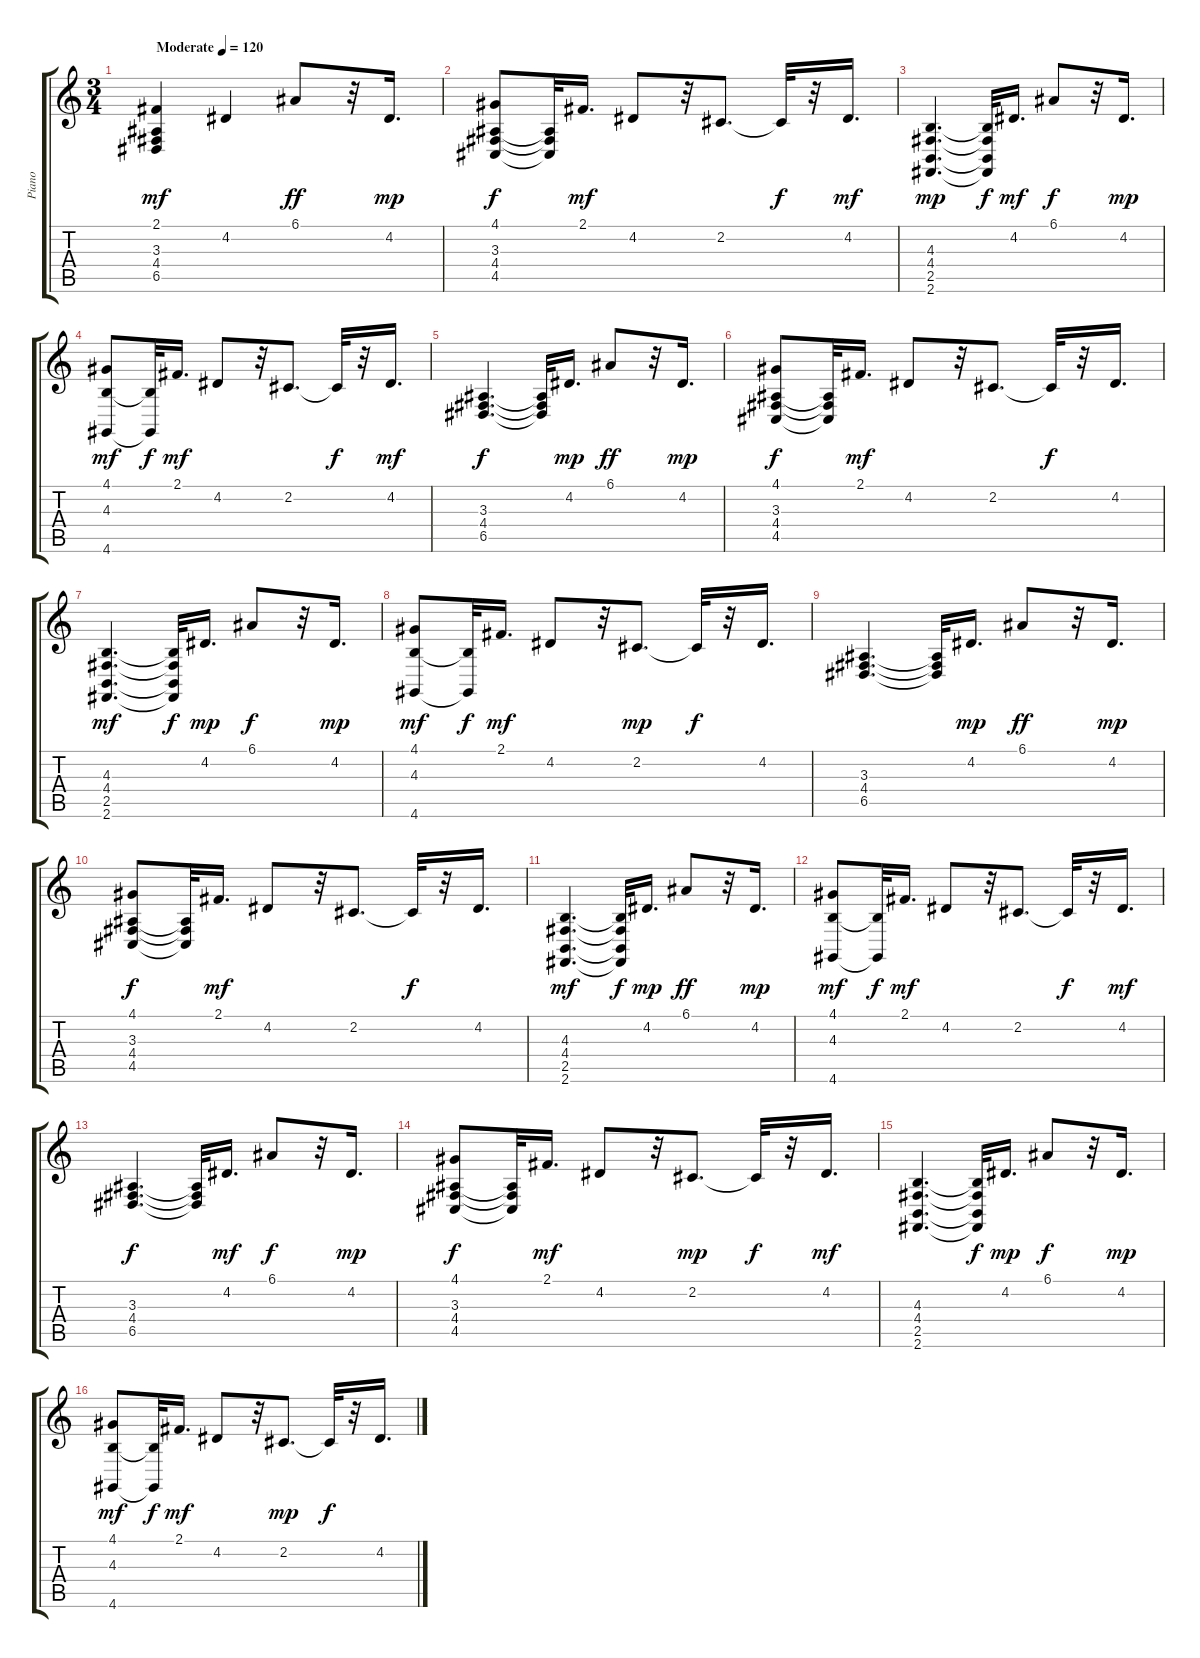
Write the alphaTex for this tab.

\track ("Piano" "Piano") {instrument acousticgrandpiano}
\staff {score tabs}
\tuning (E4 B3 G3 D3 A2 E2) {hide}
\ts (3 4)
\tempo (120 "Moderate")
\clef g2
\ks c
(2.1 3.3 4.4 6.5).4{dy mf instrument acousticgrandpiano} 4.2.4 6.1.8{dy ff} r.32 4.2.16{d dy mp} |
(4.1 3.3 4.4 4.5).8{dy f} (3.3{t} 4.4{t} 4.5{t}).32 2.1.16{d dy mf} 4.2.8 r.32 2.2.8{d} 2.2{t}.32{dy f} r.32 4.2.16{d dy mf} |
(4.3 4.4 2.5 2.6).4{d dy mp} (4.3{t} 4.4{t} 2.5{t} 2.6{t}).32{dy f} 4.2.16{d dy mf} 6.1.8{dy f} r.32 4.2.16{d dy mp} |
(4.1 4.3 4.6).8{dy mf} (4.3{t} 4.6{t}).32{dy f} 2.1.16{d dy mf} 4.2.8 r.32 2.2.8{d} 2.2{t}.32{dy f} r.32 4.2.16{d dy mf} |
(3.3 4.4 6.5).4{d dy f} (3.3{t} 4.4{t} 6.5{t}).32 4.2.16{d dy mp} 6.1.8{dy ff} r.32 4.2.16{d dy mp} |
(4.1 3.3 4.4 4.5).8{dy f} (3.3{t} 4.4{t} 4.5{t}).32 2.1.16{d dy mf} 4.2.8 r.32 2.2.8{d} 2.2{t}.32{dy f} r.32 4.2.16{d} |
(4.3 4.4 2.5 2.6).4{d dy mf} (4.3{t} 4.4{t} 2.5{t} 2.6{t}).32{dy f} 4.2.16{d dy mp} 6.1.8{dy f} r.32 4.2.16{d dy mp} |
(4.1 4.3 4.6).8{dy mf} (4.3{t} 4.6{t}).32{dy f} 2.1.16{d dy mf} 4.2.8 r.32 2.2.8{d dy mp} 2.2{t}.32{dy f} r.32 4.2.16{d} |
(3.3 4.4 6.5).4{d} (3.3{t} 4.4{t} 6.5{t}).32 4.2.16{d dy mp} 6.1.8{dy ff} r.32 4.2.16{d dy mp} |
(4.1 3.3 4.4 4.5).8{dy f} (3.3{t} 4.4{t} 4.5{t}).32 2.1.16{d dy mf} 4.2.8 r.32 2.2.8{d} 2.2{t}.32{dy f} r.32 4.2.16{d} |
(4.3 4.4 2.5 2.6).4{d dy mf} (4.3{t} 4.4{t} 2.5{t} 2.6{t}).32{dy f} 4.2.16{d dy mp} 6.1.8{dy ff} r.32 4.2.16{d dy mp} |
(4.1 4.3 4.6).8{dy mf} (4.3{t} 4.6{t}).32{dy f} 2.1.16{d dy mf} 4.2.8 r.32 2.2.8{d} 2.2{t}.32{dy f} r.32 4.2.16{d dy mf} |
(3.3 4.4 6.5).4{d dy f} (3.3{t} 4.4{t} 6.5{t}).32 4.2.16{d dy mf} 6.1.8{dy f} r.32 4.2.16{d dy mp} |
(4.1 3.3 4.4 4.5).8{dy f} (3.3{t} 4.4{t} 4.5{t}).32 2.1.16{d dy mf} 4.2.8 r.32 2.2.8{d dy mp} 2.2{t}.32{dy f} r.32 4.2.16{d dy mf} |
(4.3 4.4 2.5 2.6).4{d} (4.3{t} 4.4{t} 2.5{t} 2.6{t}).32{dy f} 4.2.16{d dy mp} 6.1.8{dy f} r.32 4.2.16{d dy mp} |
(4.1 4.3 4.6).8{dy mf} (4.3{t} 4.6{t}).32{dy f} 2.1.16{d dy mf} 4.2.8 r.32 2.2.8{d dy mp} 2.2{t}.32{dy f} r.32 4.2.16{d}
